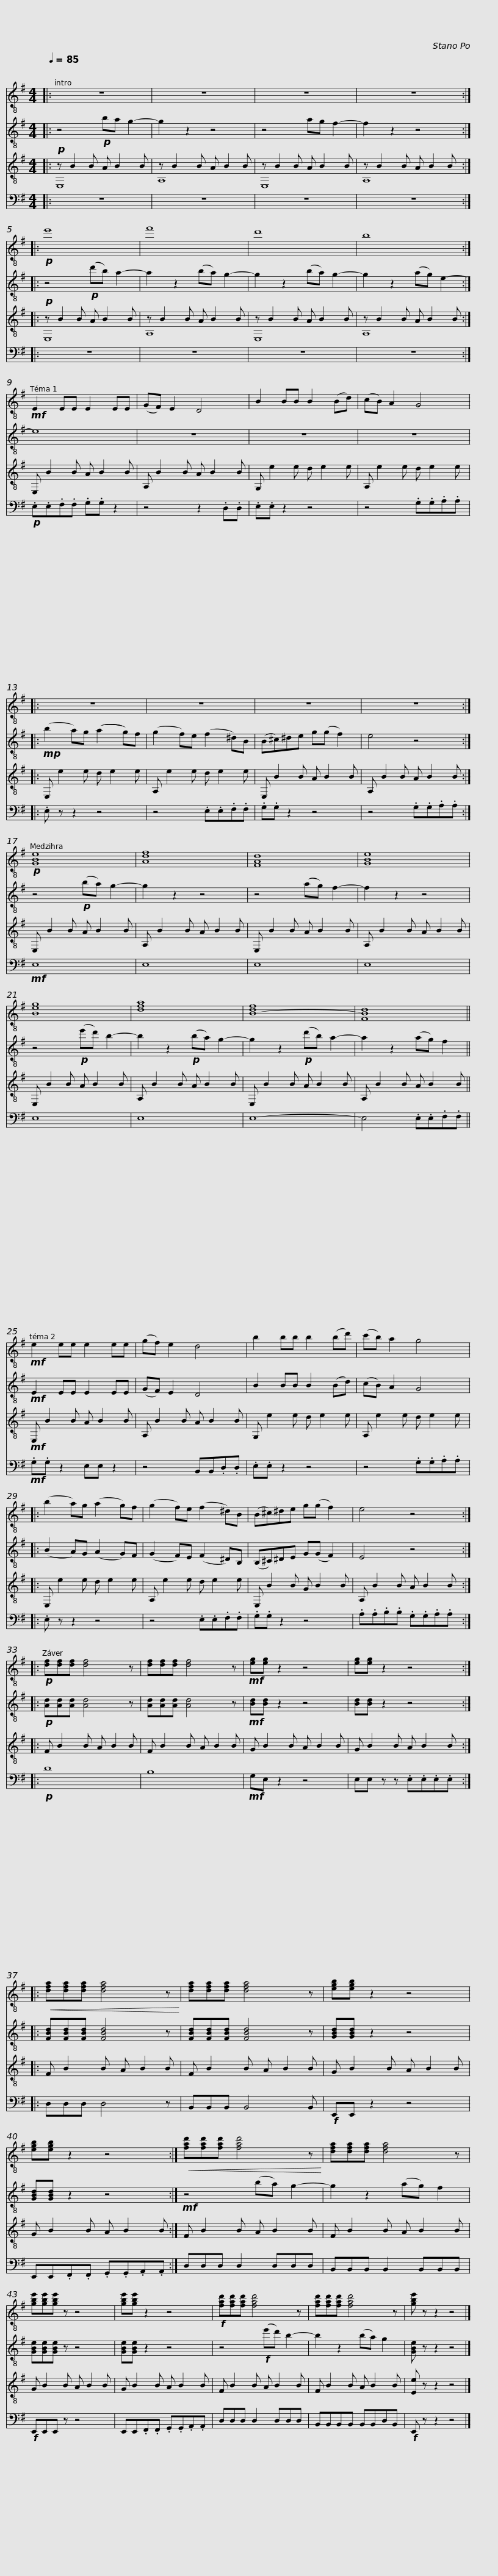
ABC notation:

X:1
%%score 1 2 ( 3 4 ) 5
L:1/8
Q:1/4=85
M:4/4
I:linebreak $
K:G
V:1 treble-8
V:2 treble-8
V:3 treble-8
V:4 treble-8
V:5 bass transpose=-12
V:1
|: z8 | z8 | z8 | z8 ::$!p! e'8 | %5
 f'8 | d'8 | b8 :|$!mf! E2 EE E2 EE | (GF) E2 D4 | %10
 B2 BB B2 (Bd) | (cB) A2 G4 |:$ z8 | z8 | z8 | %15
 z8 :|$!p! [GBe]8 | [Adf]8 | [FAd]8 | [GBe]8 |$ %20
 [Beg]8 | [dfa]8 | [B-df]8 | [FBd]8 ||$!mf! e2 ee e2 ee | %25
 (gf) e2 d4 | b2 bb b2 (bd') | (c'b) a2 g4 |:$ (b2 a)g (a2 g)f | (g2 f)e (f2 ^d)B | %30
 (B^c)^de g(g f2) | e4 z4 ::$!p! [df][df][df] [df]4 z | [df][df][df] [df]4 z |!mf! [eg][eg] z2 z4 | %35
 [eg][eg] z2 z4 ::$!<(! [dfa][dfa][dfa] [dfa]4 z!<)! | [dfa][dfa][dfa] [dfa]4 z | [egb][egb] z2 z4 | [egb][egb] z2 z4 :|$ %40
!<(! [fad'][fad'][fad'] [fad']4 z!<)! | [dfa][dfa][dfa] [dfa]4 z | [gbe'][gbe'][gbe'] z z4 | [gbe'][gbe'] z2 z4 |$!f! [fad'][fad'][fad'] [fad']4 z | %45
 [fad'][fad'][fad'] [fad']4 z | [gbe'] z z2 z4 |] %47
V:2
|: z4!p! ba g2- | g2 z2 z4 | z4 ag f2- | f2 z2 z4 ::$ z4!p! (d'b) a2- | %5
 a2 z2 (ba) g2- | g2 z2 (ba) g2- | g2 z2 (ag) e2- :|$ e8 | z8 | %10
 z8 | z8 |:$!mp! (b2 a)g ((a2 g))f | (g2 f)e (f2 ^d)B | (B^c)^de g(g f2) | %15
 e4 z4 :|$ z4!p! (ba) g2- | g2 z2 z4 | z4 (ag) f2- | f2 z2 z4 |$ %20
 z4!p! (e'd') b2- | b2 z2!p! (ba) g2- | g2 z2!p! (d'b) a2- | a2 z2 (ag) f2 ||$!mf! E2 EE E2 EE | %25
 (GF) E2 D4 | B2 BB B2 (Bd) | (cB) A2 G4 |:$ (B2 A)G (A2 G)F | (G2 F)E (F2 ^D)B, | %30
 (B,^C)^DE G(G F2) | E4 z4 ::$!p! [Ad][Ad][Ad] [Ad]4 z | [Ad][Ad][Ad] [Ad]4 z |!mf! [Bd][Bd] z2 z4 | %35
 [Bd][Bd] z2 z4 ::$ [FBd][FBd][FBd] [FBd]4 z | [FBd][FBd][FBd] [FBd]4 z | [GBd][GBd] z2 z4 | [GBd][GBd] z2 z4 :|$ %40
!mf! z4 (ba) g2- | g2 z2 (ag) f2 | [GBe][GBe][GBe] z z4 | [GBe][GBe] z2 z4 |$ z4!f! (e'd') b2- | %45
 b2 z2 (ba) g2 | [GBe] z z2 z4 |] %47
V:3
|:!p! z B2 B A B2 B | z B2 B A B2 B | z B2 B A B2 B | z B2 B A B2 B ::$!p! z B2 B A B2 B | %5
 z B2 B A B2 B | z B2 B A B2 B | z B2 B A B2 B :|$ E, B2 B A B2 B | A, B2 B A B2 B | %10
 G, e2 e d e2 e | A, e2 e d e2 e |:$ E, e2 e d e2 e | A, e2 e d e2 e | E, B2 B A B2 B | %15
 A, B2 B A B2 B :|$ E, B2 B A B2 B | A, B2 B A B2 B | E, B2 B A B2 B | A, B2 B A B2 B |$ %20
 E, B2 B A B2 B | A, B2 B A B2 B | E, B2 B A B2 B | A, B2 B A B2 B ||$!mf! E, B2 B A B2 B | %25
 A, B2 B A B2 B | G, e2 e d e2 e | A, e2 e d e2 e |:$ E, e2 e d e2 e | A, e2 e d e2 e | %30
 E, B2 B G B2 B | A, B2 B A B2 B ::$ F B2 B A B2 B | F B2 B A B2 B | G B2 B A B2 B | %35
 G B2 B A B2 B ::$ F B2 B A B2 B | F B2 B A B2 B | G B2 B A B2 B | G B2 B A B2 B :|$ %40
 F B2 B A B2 B | F B2 B A B2 B | G B2 B A B2 B | G B2 B A B2 B |$ F B2 B A B2 B | %45
 F B2 B A B2 B | [Ee] z z2 z4 |] %47
V:4
|: E,8 | A,8 | E,8 | A,8 ::$ E,8 | %5
 A,8 | E,8 | A,8 :|$ x8 | x8 | %10
 x8 | x8 |:$ x8 | x8 | x8 | %15
 x8 :|$ x8 | x8 | x8 | x8 |$ %20
 x8 | x8 | x8 | x8 ||$ x8 | %25
 x8 | x8 | x8 |:$ x8 | x8 | %30
 x8 | x8 ::$ x8 | x8 | x8 | %35
 x8 ::$ x8 | x8 | x8 | x8 :|$ %40
 x8 | x8 | x8 | x8 |$ x8 | %45
 x8 | x8 |] %47
V:5
|: z8 | z8 | z8 | z8 ::$ z8 | %5
 z8 | z8 | z8 :|$!p! .E,.E,.F,.F, .G,.G, z2 | z4 z2 .D,.D, | %10
 .E,.E, z2 z4 | z4 .G,.G,.A,.A, |:$ .E, z z2 z4 | z4 .E,.E,.F,.F, | .G,.G, z2 z4 | %15
 z4 .G,.G,.A,.A, :|$!mf! E,8 | E,8 | E,8 | E,8 |$ %20
 E,8 | E,8 | E,8- | E,4 .E,.E,.F,.F, ||$!mf! .G,.G, z2 E,E, z2 | %25
 z4 B,,B,,.D,.D, | .E,.E, z2 z4 | z4 .G,.G,.A,.A, |:$ .E, z z2 z4 | z4 .E,.E,.F,.F, | %30
 .G,.G, z2 z4 | .A,.A,.B,.B, .G,.G,.A,.A, ::$!p! D8 | B,8 |!mf! G,E, z2 z4 | %35
 E,E, z z .E,.E,.E,.E, ::$ D,D,D, D,4 z | B,,B,,B,, B,,4 B,, |!f! E,,E,, z2 z4 | E,,E,,.F,,.F,, .G,,.G,,.A,,.A,, :|$ %40
 D,D,D, D,2 D,D,D, | B,,B,,B,, B,,2 B,,B,,B,, |!f! E,,E,,E,, z z4 | E,,E,,.F,,.F,, .G,,.G,,.A,,.A,, |$ D,D,D, D,2 D,D,D, | %45
 B,,B,,B,,B,, B,,B,,D,B,, |!f! E,, z z2 z4 |] %47
